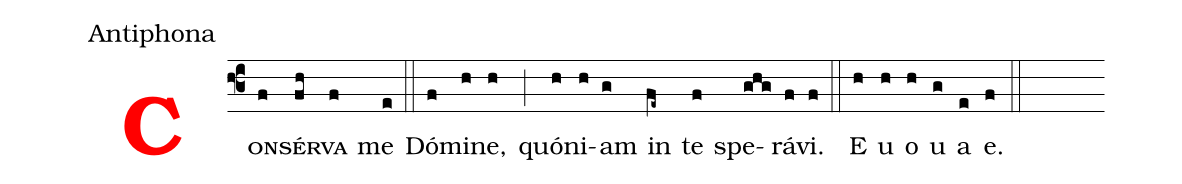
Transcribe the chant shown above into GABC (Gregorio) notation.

office-part: Antiphona;
%%
<v>\bf\textcolor{red}{C}</v><v>\sc{on}</v>(f3f)<v>\sc{sér}</v>(fh)<v>\sc{va}</v>(f) me(e) (::) Dó(f)mi(h)ne,(h) (;) quó(h)ni(h)am(g) in(fe~) te(f) spe(ghg)rá(f)vi.(f) (::) E(h) u(h) o(h) u(g) a(e) e.(f) (::)
